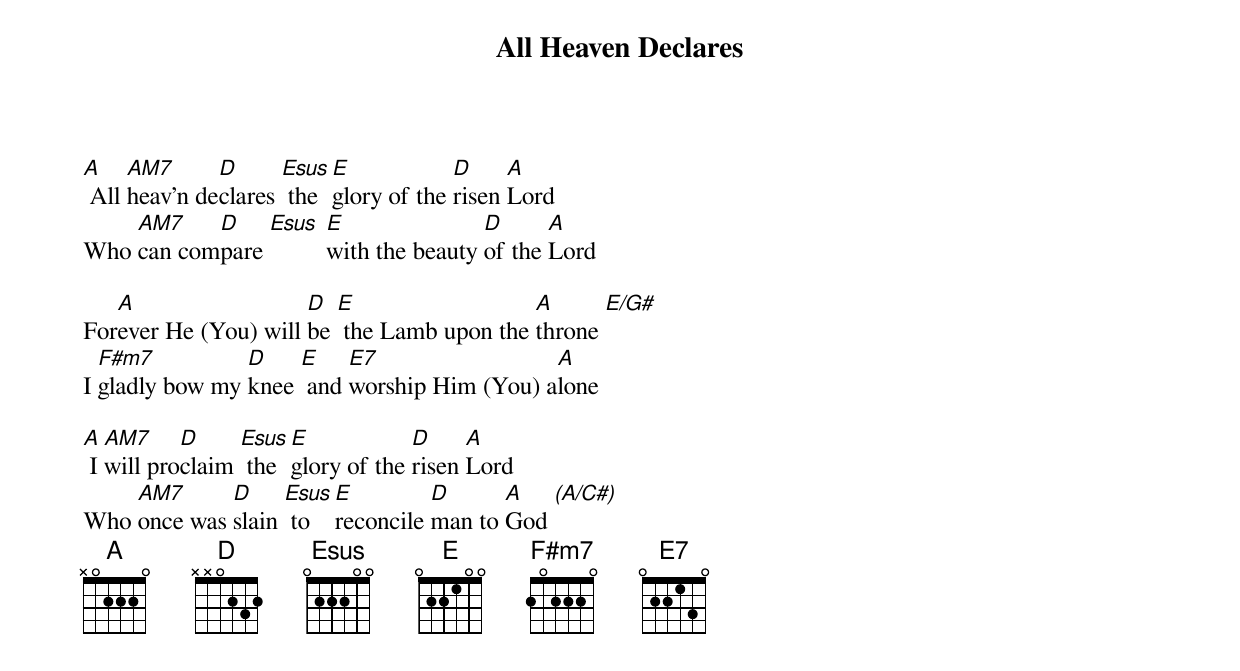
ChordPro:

{title: All Heaven Declares}
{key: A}
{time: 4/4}
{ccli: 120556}
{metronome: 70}
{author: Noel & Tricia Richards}
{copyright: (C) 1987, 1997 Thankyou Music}

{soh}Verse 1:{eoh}
[A] All [AM7]heav'n de[D]clares [Esus] the [E]glory of the [D]risen [A]Lord
Who [AM7]can com[D]pare [Esus] [E]with the beauty [D]of the [A]Lord

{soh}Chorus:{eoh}
For[A]ever He (You) will [D]be [E] the Lamb upon the [A]throne [E/G#]
I [F#m7]gladly bow my [D]knee [E] and [E7]worship Him (You) a[A]lone

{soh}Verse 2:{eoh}
[A] I [AM7]will pro[D]claim [Esus] the [E]glory of the [D]risen [A]Lord
Who [AM7]once was [D]slain [Esus] to [E]reconcile [D]man to [A]God [(A/C#)]
